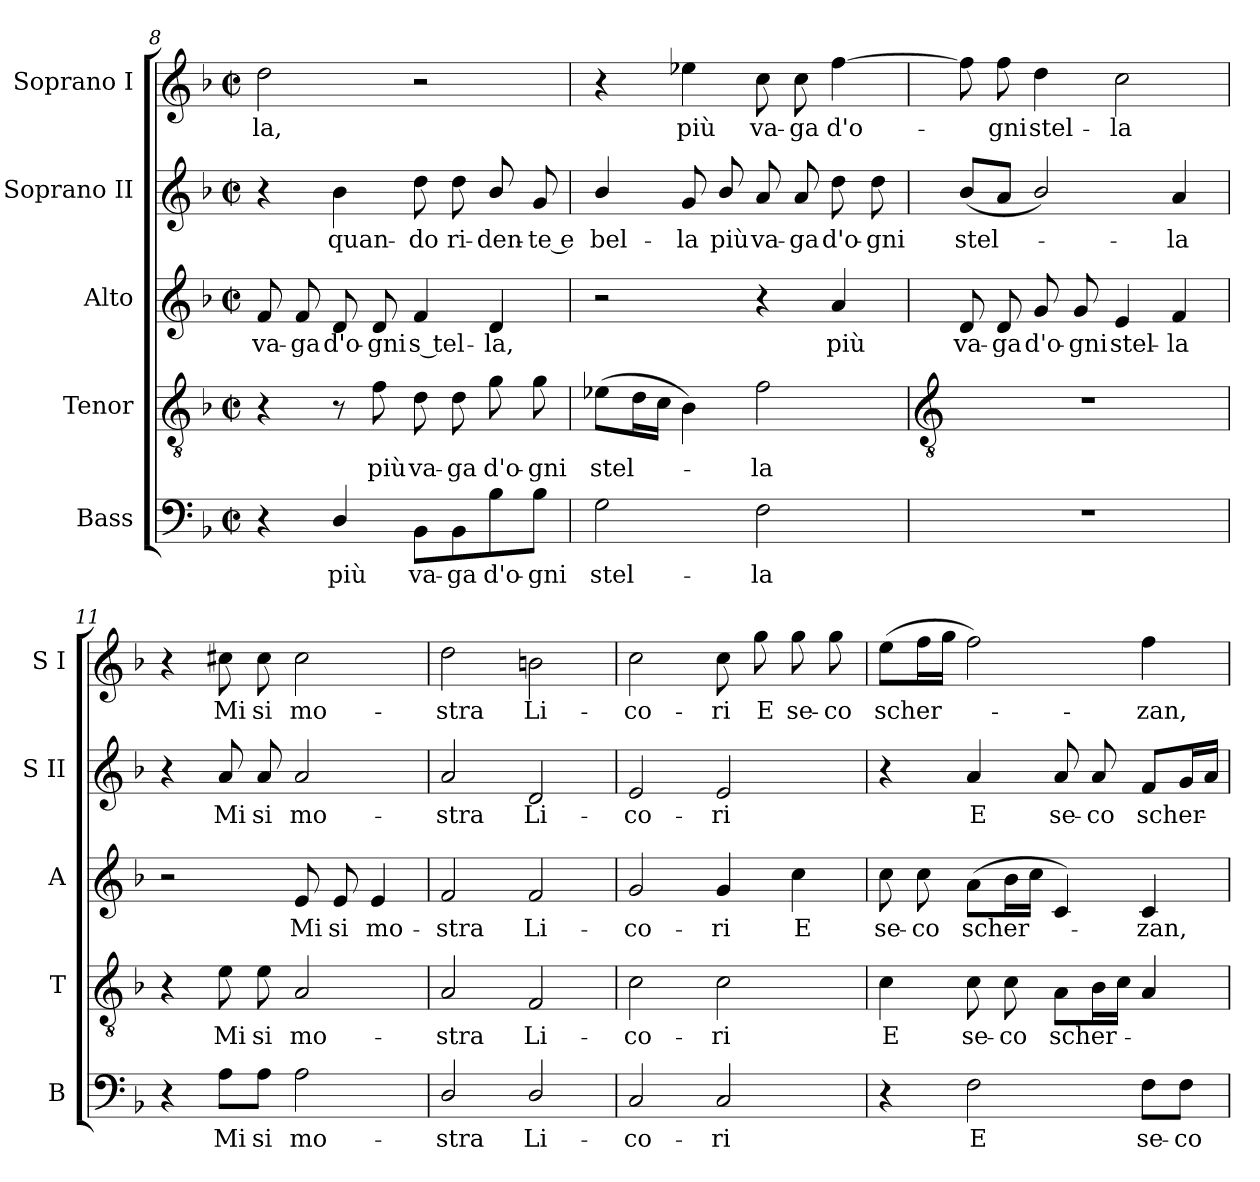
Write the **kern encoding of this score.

**kern	**text	**kern	**text	**kern	**text	**kern	**text	**kern	**text
*part5	*part5	*part4	*part4	*part3	*part3	*part2	*part2	*part1	*part1
*staff5	*staff5	*staff4	*staff4	*staff3	*staff3	*staff2	*staff2	*staff1	*staff1
*I"Bass	*	*I"Tenor	*	*I"Alto	*	*I"Soprano II	*	*I"Soprano I	*
*I'B	*	*I'T	*	*I'A	*	*I'S II	*	*I'S I	*
*clefF4	*	*clefGv2	*	*clefG2	*	*clefG2	*	*clefG2	*
*k[b-]	*	*k[b-]	*	*k[b-]	*	*k[b-]	*	*k[b-]	*
*F:	*	*F:	*	*F:	*	*F:	*	*F:	*
*M2/2	*	*M2/2	*	*M2/2	*	*M2/2	*	*M2/2	*
*met(c|)	*	*met(c|)	*	*met(c|)	*	*met(c|)	*	*met(c|)	*
=8	=8	=8	=8	=8	=8	=8	=8	=8	=8
!	!	!	!	!	!LO:LY:b	!	!	!	!LO:LY:b
4r	.	4r	.	8f	va-	4r	.	2dd	-la,
!	!	!	!	!	!LO:LY:b	!	!	!	!
.	.	.	.	8f	-ga	.	.	.	.
!	!LO:LY:b	!	!	!	!LO:LY:b	!	!LO:LY:b	!	!
4D/	più	8r	.	8d	d'o-	4b-	quan-	.	.
!	!	!	!LO:LY:b	!	!LO:LY:b	!	!	!	!
.	.	8f	più	8d	-gni	.	.	.	.
!	!LO:LY:b	!	!LO:LY:b	!	!LO:LY:b	!	!LO:LY:b	!	!
8BB-\L	va-	8d	va-	4f	s tel-	8dd	-do	2r	.
!	!LO:LY:b	!	!LO:LY:b	!	!	!	!LO:LY:b	!	!
8BB-\	-ga	8d	-ga	.	.	8dd	ri-	.	.
!	!LO:LY:b	!	!LO:LY:b	!	!LO:LY:b	!	!LO:LY:b	!	!
8B-\	d'o-	8g	d'o-	4d	-la,	8b-/	-den-	.	.
!	!LO:LY:b	!	!LO:LY:b	!	!	!	!LO:LY:b	!	!
8B-\J	-gni	8g	-gni	.	.	8g	-te e	.	.
=9	=9	=9	=9	=9	=9	=9	=9	=9	=9
!	!LO:LY:b	!	!LO:LY:b	!	!	!	!LO:LY:b	!	!
2G	stel-	(>8e-XL	stel-	2r	.	4b-/	bel-	4r	.
.	.	16dL	.	.	.	.	.	.	.
.	.	16cJJ	.	.	.	.	.	.	.
!	!	!	!	!	!	!	!LO:LY:b	!	!LO:LY:b
.	.	4B-)	.	.	.	8g	-la	4ee-X	più
!	!	!	!	!	!	!	!LO:LY:b	!	!
.	.	.	.	.	.	8b-/	più	.	.
!	!LO:LY:b	!	!LO:LY:b	!	!	!	!LO:LY:b	!	!LO:LY:b
2F	-la	2f	la	4r	.	8a	va-	8cc	va-
!	!	!	!	!	!	!	!LO:LY:b	!	!LO:LY:b
.	.	.	.	.	.	8a	-ga	8cc	-ga
!	!	!	!	!	!LO:LY:b	!	!LO:LY:b	!	!LO:LY:b
.	.	.	.	4a	più	8dd	d'o-	[4ff	d'o-
!	!	!	!	!	!	!	!LO:LY:b	!	!
.	.	.	.	.	.	8dd	-gni	.	.
!!LO:LB:g=z
=10	=10	=10	=10	=10	=10	=10	=10	=10	=10
*	*	*clefGv2	*	*	*	*	*	*	*
!	!	!	!	!	!LO:LY:b	!	!LO:LY:b	!	!
1r	.	1r	.	8d	va-	(<8b-L	stel-	8ff]	.
!	!	!	!	!	!LO:LY:b	!	!	!	!LO:LY:b
.	.	.	.	8d	-ga	8aJ	.	8ff	gni
!	!	!	!	!	!LO:LY:b	!	!	!	!LO:LY:b
.	.	.	.	8g	d'o-	2b-/)	.	4dd	stel-
!	!	!	!	!	!LO:LY:b	!	!	!	!
.	.	.	.	8g	-gni	.	.	.	.
!	!	!	!	!	!LO:LY:b	!	!	!	!LO:LY:b
.	.	.	.	4e	stel-	.	.	2cc	-la
!	!	!	!	!	!LO:LY:b	!	!LO:LY:b	!	!
.	.	.	.	4f	-la	4a	la	.	.
=11	=11	=11	=11	=11	=11	=11	=11	=11	=11
4r	.	4r	.	2r	.	4r	.	4r	.
!	!LO:LY:b	!	!LO:LY:b	!	!	!	!LO:LY:b	!	!LO:LY:b
8A\L	Mi	8e	Mi	.	.	8a	Mi	8cc#X	Mi
!	!LO:LY:b	!	!LO:LY:b	!	!	!	!LO:LY:b	!	!LO:LY:b
8A\J	si	8e	si	.	.	8a	si	8cc#	si
!	!LO:LY:b	!	!LO:LY:b	!	!LO:LY:b	!	!LO:LY:b	!	!LO:LY:b
2A	mo-	2A	mo-	8e	Mi	2a	mo-	2cc#	mo-
!	!	!	!	!	!LO:LY:b	!	!	!	!
.	.	.	.	8e	si	.	.	.	.
!	!	!	!	!	!LO:LY:b	!	!	!	!
.	.	.	.	4e	mo-	.	.	.	.
=12	=12	=12	=12	=12	=12	=12	=12	=12	=12
!	!LO:LY:b	!	!LO:LY:b	!	!LO:LY:b	!	!LO:LY:b	!	!LO:LY:b
2D/	-stra	2A	-stra	2f	-stra	2a	-stra	2dd	-stra
!	!LO:LY:b	!	!LO:LY:b	!	!LO:LY:b	!	!LO:LY:b	!	!LO:LY:b
2D/	Li-	2F	Li-	2f	Li-	2d	Li-	2bn	Li-
=13	=13	=13	=13	=13	=13	=13	=13	=13	=13
!	!LO:LY:b	!	!LO:LY:b	!	!LO:LY:b	!	!LO:LY:b	!	!LO:LY:b
2C	-co-	2c	-co-	2g	-co-	2e	-co-	2cc	-co-
!	!LO:LY:b	!	!LO:LY:b	!	!LO:LY:b	!	!LO:LY:b	!	!LO:LY:b
2C	-ri	2c	-ri	4g	-ri	2e	-ri	8cc	-ri
!	!	!	!	!	!	!	!	!	!LO:LY:b
.	.	.	.	.	.	.	.	8gg	E
!	!	!	!	!	!LO:LY:b	!	!	!	!LO:LY:b
.	.	.	.	4cc	E	.	.	8gg	se-
!	!	!	!	!	!	!	!	!	!LO:LY:b
.	.	.	.	.	.	.	.	8gg	-co
=14	=14	=14	=14	=14	=14	=14	=14	=14	=14
!	!	!	!LO:LY:b	!	!LO:LY:b	!	!	!	!LO:LY:b
4r	.	4c	E	8cc	se-	4r	.	(>8eeL	scher-
!	!	!	!	!	!LO:LY:b	!	!	!	!
.	.	.	.	8cc	-co	.	.	16ffL	.
.	.	.	.	.	.	.	.	16ggJJ	.
!	!LO:LY:b	!	!LO:LY:b	!	!LO:LY:b	!	!LO:LY:b	!	!
2F	E	8c	se-	(<8aL	scher-	4a	E	2ff)	.
!	!	!	!LO:LY:b	!	!	!	!	!	!
.	.	8c	-co	16b-L	.	.	.	.	.
.	.	.	.	16ccJJ	.	.	.	.	.
!	!	!	!LO:LY:b	!	!	!	!LO:LY:b	!	!
.	.	8AL	scher-	4c)	.	8a	se-	.	.
!	!	!	!	!	!	!	!LO:LY:b	!	!
.	.	16B-L	.	.	.	8a	-co	.	.
.	.	16cJJ	.	.	.	.	.	.	.
!	!LO:LY:b	!	!	!	!LO:LY:b	!	!LO:LY:b	!	!LO:LY:b
8F\L	se-	4A	.	4c	zan,	8fL	scher-	4ff	zan,
!	!LO:LY:b	!	!	!	!	!	!	!	!
8F\J	-co	.	.	.	.	16gL	.	.	.
.	.	.	.	.	.	16aJJ	.	.	.
=	=	=	=	=	=	=	=	=	=
*-	*-	*-	*-	*-	*-	*-	*-	*-	*-
